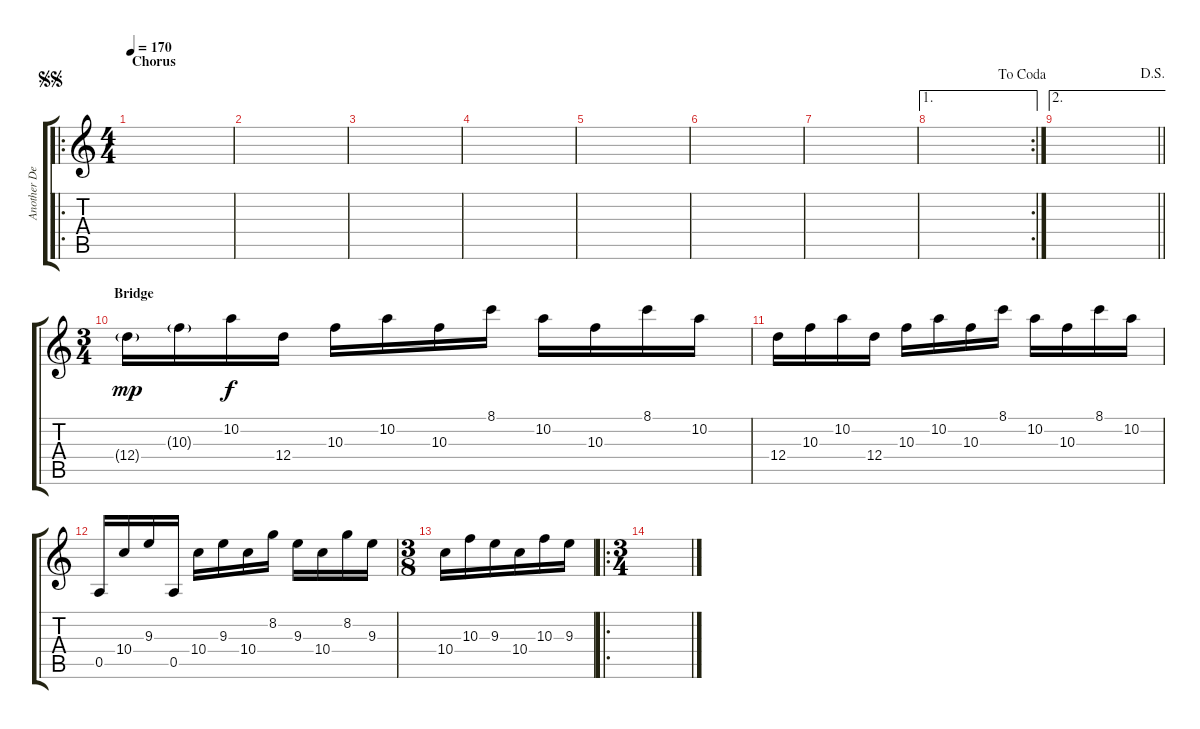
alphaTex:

\track ("Another Delay" "Another De") {instrument electricguitarclean}
\staff {score tabs}
\tuning (E4 B3 G3 D3 A2 E2) {hide}
\ro
\ts (4 4)
\section ("" "Chorus")
\jump segnosegno
\tempo 170
\clef g2
\ks c
|
|
|
|
|
|
|
\ae 1
\rc 2
\jump dacoda
|
\ae 2
\jump dalsegno
\barLineRight lightlight
|
\ts (3 4)
\section ("" "Bridge")
12.4{g}.16{dy mp balance 8 instrument electricguitarmuted} 10.3{g}.16 10.2.16{dy f} 12.4.16 10.3.16 10.2.16 10.3.16 8.1.16 10.2.16 10.3.16 8.1.16 10.2.16 |
12.4.16 10.3.16 10.2.16 12.4.16 10.3.16 10.2.16 10.3.16 8.1.16 10.2.16 10.3.16 8.1.16 10.2.16 |
0.5.16 10.4.16 9.3.16 0.5.16 10.4.16 9.3.16 10.4.16 8.2.16 9.3.16 10.4.16 8.2.16 9.3.16 |
\ts (3 8)
10.4.16 10.3.16 9.3.16 10.4.16 10.3.16 9.3.16 |
\ro
\ts (3 4)
